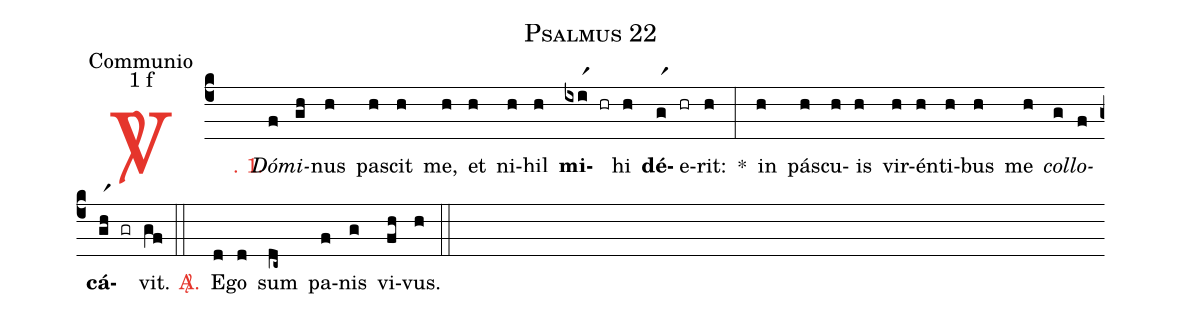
name: Psalmus 22;
office-part: Communio;
mode: 1;
mode-differentia: f;
%%
(c4)

<c><sp>V/</sp>. 1.</c>() <i>Dó</i>(f)<i>mi</i>(gh)nus(h) pa(h)scit(h) me,(h) et(h) ni(h)hil(h) <b>mi</b>(ixir1 hr)hi(h) <b>dé</b>(gr1)e(hr)rit:(h) *(:) in(h) pás(h)cu(h)is(h) vir(h)én(h)ti(h)bus(h) me(h) <i>col</i>(g)<i>lo</i>(f)<b>cá</b>(gr1h gr)vit.(gf)

(::)

<nlba><c><sp>A/</sp>.</c>() E</nlba>(d)go(d) sum(dc~) pa(f)nis(g) vi(fh)vus.(h)

(::)
